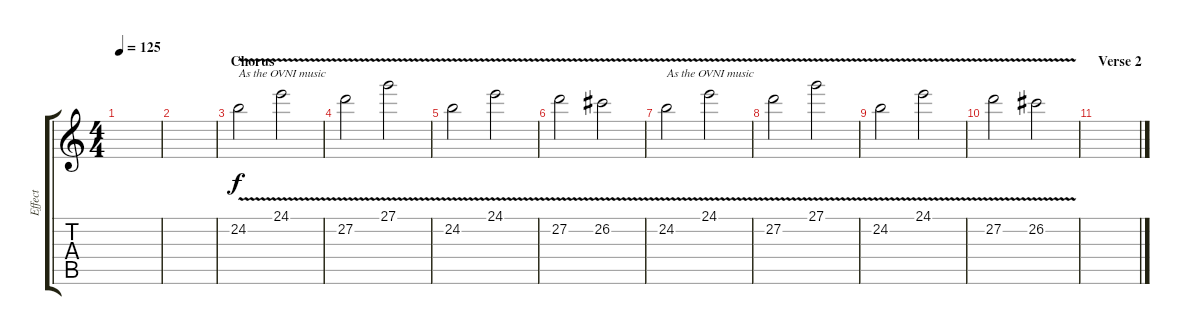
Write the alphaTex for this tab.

\track ("Effect" "Effect") {instrument pad5bowed}
\staff {score tabs}
\tuning (E4 B3 G3 D3 A2 E2) {hide}
\ts (4 4)
\tempo 125
\clef g2
\ks c
|
|
\section ("" "Chorus")
24.2{v}.2{txt "As the OVNI music"} 24.1{v}.2 |
27.2{v}.2 27.1{v}.2 |
24.2{v}.2 24.1{v}.2 |
27.2{v}.2 26.2{v}.2 |
24.2{v}.2{txt "As the OVNI music"} 24.1{v}.2 |
27.2{v}.2 27.1{v}.2 |
24.2{v}.2 24.1{v}.2 |
27.2{v}.2 26.2{v}.2 |
\section ("" "Verse 2")
